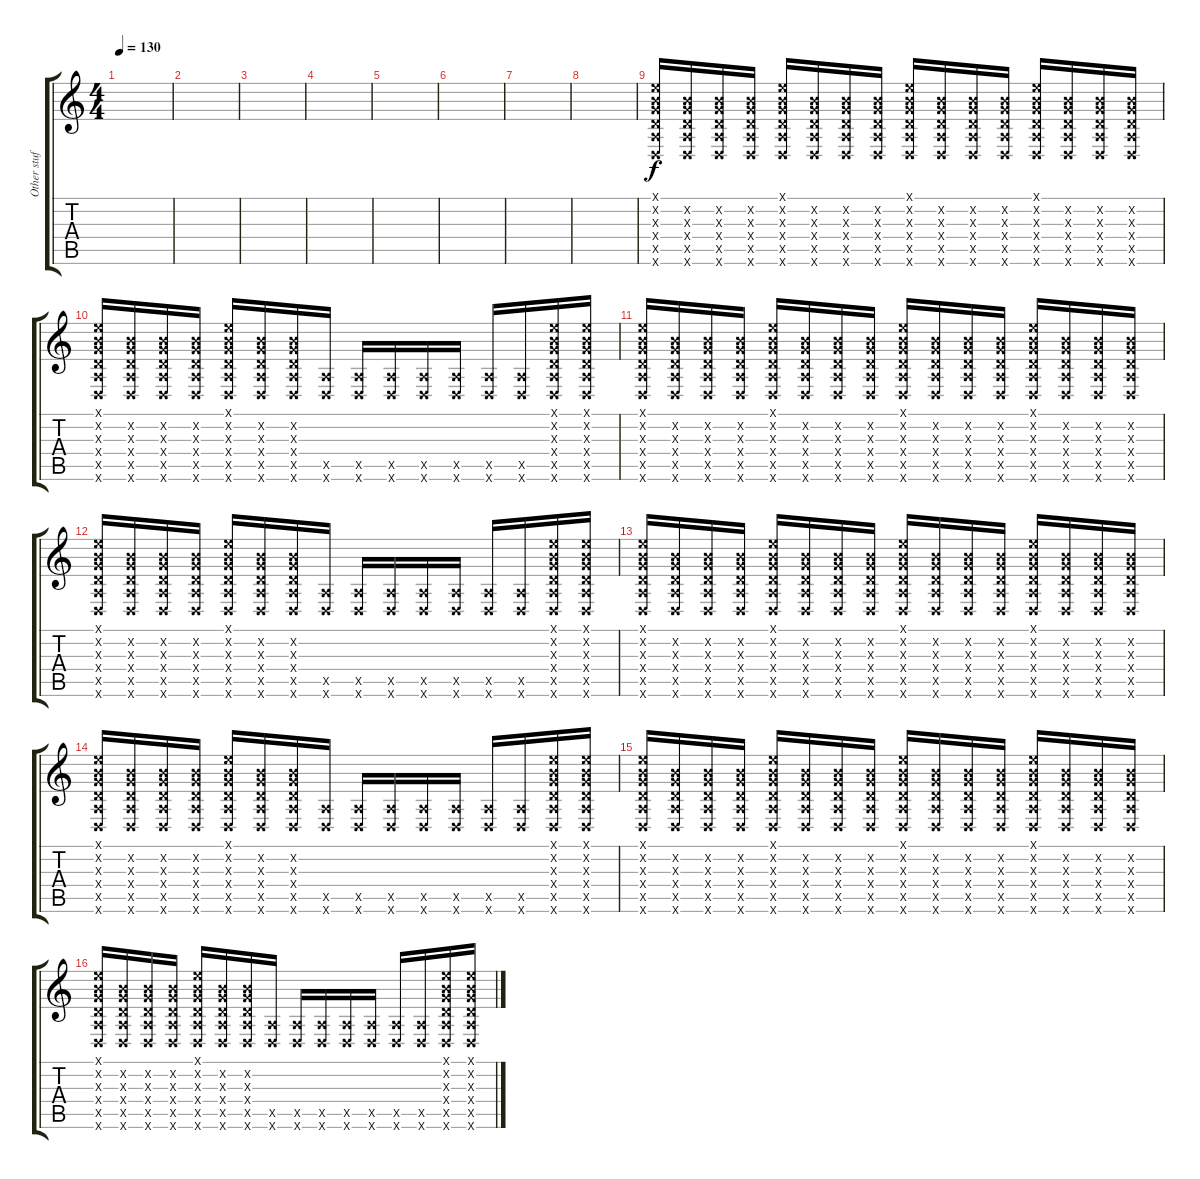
\track ("Other stuff" "Other stuf") {instrument distortionguitar}
\staff {score tabs}
\tuning (E4 B3 G3 D3 A2 D2) {hide}
\ts (4 4)
\tempo 130
\clef g2
\ks c
|
|
|
|
|
|
|
|
(0.1{x} 0.2{x} 0.3{x} 0.4{x} 0.5{x} 0.6{x}).16 (0.2{x} 0.3{x} 0.4{x} 0.5{x} 0.6{x}).16 (0.2{x} 0.3{x} 0.4{x} 0.5{x} 0.6{x}).16 (0.2{x} 0.3{x} 0.4{x} 0.5{x} 0.6{x}).16 (0.1{x} 0.2{x} 0.3{x} 0.4{x} 0.5{x} 0.6{x}).16 (0.2{x} 0.3{x} 0.4{x} 0.5{x} 0.6{x}).16 (0.2{x} 0.3{x} 0.4{x} 0.5{x} 0.6{x}).16 (0.2{x} 0.3{x} 0.4{x} 0.5{x} 0.6{x}).16 (0.1{x} 0.2{x} 0.3{x} 0.4{x} 0.5{x} 0.6{x}).16 (0.2{x} 0.3{x} 0.4{x} 0.5{x} 0.6{x}).16 (0.2{x} 0.3{x} 0.4{x} 0.5{x} 0.6{x}).16 (0.2{x} 0.3{x} 0.4{x} 0.5{x} 0.6{x}).16 (0.1{x} 0.2{x} 0.3{x} 0.4{x} 0.5{x} 0.6{x}).16 (0.2{x} 0.3{x} 0.4{x} 0.5{x} 0.6{x}).16 (0.2{x} 0.3{x} 0.4{x} 0.5{x} 0.6{x}).16 (0.2{x} 0.3{x} 0.4{x} 0.5{x} 0.6{x}).16 |
(0.1{x} 0.2{x} 0.3{x} 0.4{x} 0.5{x} 0.6{x}).16 (0.2{x} 0.3{x} 0.4{x} 0.5{x} 0.6{x}).16 (0.2{x} 0.3{x} 0.4{x} 0.5{x} 0.6{x}).16 (0.2{x} 0.3{x} 0.4{x} 0.5{x} 0.6{x}).16 (0.1{x} 0.2{x} 0.3{x} 0.4{x} 0.5{x} 0.6{x}).16 (0.2{x} 0.3{x} 0.4{x} 0.5{x} 0.6{x}).16 (0.2{x} 0.3{x} 0.4{x} 0.5{x} 0.6{x}).16 (0.5{x} 0.6{x}).16 (0.5{x} 0.6{x}).16 (0.5{x} 0.6{x}).16 (0.5{x} 0.6{x}).16 (0.5{x} 0.6{x}).16 (0.5{x} 0.6{x}).16 (0.5{x} 0.6{x}).16 (0.1{x} 0.2{x} 0.3{x} 0.4{x} 0.5{x} 0.6{x}).16 (0.1{x} 0.2{x} 0.3{x} 0.4{x} 0.5{x} 0.6{x}).16 |
(0.1{x} 0.2{x} 0.3{x} 0.4{x} 0.5{x} 0.6{x}).16 (0.2{x} 0.3{x} 0.4{x} 0.5{x} 0.6{x}).16 (0.2{x} 0.3{x} 0.4{x} 0.5{x} 0.6{x}).16 (0.2{x} 0.3{x} 0.4{x} 0.5{x} 0.6{x}).16 (0.1{x} 0.2{x} 0.3{x} 0.4{x} 0.5{x} 0.6{x}).16 (0.2{x} 0.3{x} 0.4{x} 0.5{x} 0.6{x}).16 (0.2{x} 0.3{x} 0.4{x} 0.5{x} 0.6{x}).16 (0.2{x} 0.3{x} 0.4{x} 0.5{x} 0.6{x}).16 (0.1{x} 0.2{x} 0.3{x} 0.4{x} 0.5{x} 0.6{x}).16 (0.2{x} 0.3{x} 0.4{x} 0.5{x} 0.6{x}).16 (0.2{x} 0.3{x} 0.4{x} 0.5{x} 0.6{x}).16 (0.2{x} 0.3{x} 0.4{x} 0.5{x} 0.6{x}).16 (0.1{x} 0.2{x} 0.3{x} 0.4{x} 0.5{x} 0.6{x}).16 (0.2{x} 0.3{x} 0.4{x} 0.5{x} 0.6{x}).16 (0.2{x} 0.3{x} 0.4{x} 0.5{x} 0.6{x}).16 (0.2{x} 0.3{x} 0.4{x} 0.5{x} 0.6{x}).16 |
(0.1{x} 0.2{x} 0.3{x} 0.4{x} 0.5{x} 0.6{x}).16 (0.2{x} 0.3{x} 0.4{x} 0.5{x} 0.6{x}).16 (0.2{x} 0.3{x} 0.4{x} 0.5{x} 0.6{x}).16 (0.2{x} 0.3{x} 0.4{x} 0.5{x} 0.6{x}).16 (0.1{x} 0.2{x} 0.3{x} 0.4{x} 0.5{x} 0.6{x}).16 (0.2{x} 0.3{x} 0.4{x} 0.5{x} 0.6{x}).16 (0.2{x} 0.3{x} 0.4{x} 0.5{x} 0.6{x}).16 (0.5{x} 0.6{x}).16 (0.5{x} 0.6{x}).16 (0.5{x} 0.6{x}).16 (0.5{x} 0.6{x}).16 (0.5{x} 0.6{x}).16 (0.5{x} 0.6{x}).16 (0.5{x} 0.6{x}).16 (0.1{x} 0.2{x} 0.3{x} 0.4{x} 0.5{x} 0.6{x}).16 (0.1{x} 0.2{x} 0.3{x} 0.4{x} 0.5{x} 0.6{x}).16 |
(0.1{x} 0.2{x} 0.3{x} 0.4{x} 0.5{x} 0.6{x}).16 (0.2{x} 0.3{x} 0.4{x} 0.5{x} 0.6{x}).16 (0.2{x} 0.3{x} 0.4{x} 0.5{x} 0.6{x}).16 (0.2{x} 0.3{x} 0.4{x} 0.5{x} 0.6{x}).16 (0.1{x} 0.2{x} 0.3{x} 0.4{x} 0.5{x} 0.6{x}).16 (0.2{x} 0.3{x} 0.4{x} 0.5{x} 0.6{x}).16 (0.2{x} 0.3{x} 0.4{x} 0.5{x} 0.6{x}).16 (0.2{x} 0.3{x} 0.4{x} 0.5{x} 0.6{x}).16 (0.1{x} 0.2{x} 0.3{x} 0.4{x} 0.5{x} 0.6{x}).16 (0.2{x} 0.3{x} 0.4{x} 0.5{x} 0.6{x}).16 (0.2{x} 0.3{x} 0.4{x} 0.5{x} 0.6{x}).16 (0.2{x} 0.3{x} 0.4{x} 0.5{x} 0.6{x}).16 (0.1{x} 0.2{x} 0.3{x} 0.4{x} 0.5{x} 0.6{x}).16 (0.2{x} 0.3{x} 0.4{x} 0.5{x} 0.6{x}).16 (0.2{x} 0.3{x} 0.4{x} 0.5{x} 0.6{x}).16 (0.2{x} 0.3{x} 0.4{x} 0.5{x} 0.6{x}).16 |
(0.1{x} 0.2{x} 0.3{x} 0.4{x} 0.5{x} 0.6{x}).16 (0.2{x} 0.3{x} 0.4{x} 0.5{x} 0.6{x}).16 (0.2{x} 0.3{x} 0.4{x} 0.5{x} 0.6{x}).16 (0.2{x} 0.3{x} 0.4{x} 0.5{x} 0.6{x}).16 (0.1{x} 0.2{x} 0.3{x} 0.4{x} 0.5{x} 0.6{x}).16 (0.2{x} 0.3{x} 0.4{x} 0.5{x} 0.6{x}).16 (0.2{x} 0.3{x} 0.4{x} 0.5{x} 0.6{x}).16 (0.5{x} 0.6{x}).16 (0.5{x} 0.6{x}).16 (0.5{x} 0.6{x}).16 (0.5{x} 0.6{x}).16 (0.5{x} 0.6{x}).16 (0.5{x} 0.6{x}).16 (0.5{x} 0.6{x}).16 (0.1{x} 0.2{x} 0.3{x} 0.4{x} 0.5{x} 0.6{x}).16 (0.1{x} 0.2{x} 0.3{x} 0.4{x} 0.5{x} 0.6{x}).16 |
(0.1{x} 0.2{x} 0.3{x} 0.4{x} 0.5{x} 0.6{x}).16 (0.2{x} 0.3{x} 0.4{x} 0.5{x} 0.6{x}).16 (0.2{x} 0.3{x} 0.4{x} 0.5{x} 0.6{x}).16 (0.2{x} 0.3{x} 0.4{x} 0.5{x} 0.6{x}).16 (0.1{x} 0.2{x} 0.3{x} 0.4{x} 0.5{x} 0.6{x}).16 (0.2{x} 0.3{x} 0.4{x} 0.5{x} 0.6{x}).16 (0.2{x} 0.3{x} 0.4{x} 0.5{x} 0.6{x}).16 (0.2{x} 0.3{x} 0.4{x} 0.5{x} 0.6{x}).16 (0.1{x} 0.2{x} 0.3{x} 0.4{x} 0.5{x} 0.6{x}).16 (0.2{x} 0.3{x} 0.4{x} 0.5{x} 0.6{x}).16 (0.2{x} 0.3{x} 0.4{x} 0.5{x} 0.6{x}).16 (0.2{x} 0.3{x} 0.4{x} 0.5{x} 0.6{x}).16 (0.1{x} 0.2{x} 0.3{x} 0.4{x} 0.5{x} 0.6{x}).16 (0.2{x} 0.3{x} 0.4{x} 0.5{x} 0.6{x}).16 (0.2{x} 0.3{x} 0.4{x} 0.5{x} 0.6{x}).16 (0.2{x} 0.3{x} 0.4{x} 0.5{x} 0.6{x}).16 |
(0.1{x} 0.2{x} 0.3{x} 0.4{x} 0.5{x} 0.6{x}).16 (0.2{x} 0.3{x} 0.4{x} 0.5{x} 0.6{x}).16 (0.2{x} 0.3{x} 0.4{x} 0.5{x} 0.6{x}).16 (0.2{x} 0.3{x} 0.4{x} 0.5{x} 0.6{x}).16 (0.1{x} 0.2{x} 0.3{x} 0.4{x} 0.5{x} 0.6{x}).16 (0.2{x} 0.3{x} 0.4{x} 0.5{x} 0.6{x}).16 (0.2{x} 0.3{x} 0.4{x} 0.5{x} 0.6{x}).16 (0.5{x} 0.6{x}).16 (0.5{x} 0.6{x}).16 (0.5{x} 0.6{x}).16 (0.5{x} 0.6{x}).16 (0.5{x} 0.6{x}).16 (0.5{x} 0.6{x}).16 (0.5{x} 0.6{x}).16 (0.1{x} 0.2{x} 0.3{x} 0.4{x} 0.5{x} 0.6{x}).16 (0.1{x} 0.2{x} 0.3{x} 0.4{x} 0.5{x} 0.6{x}).16
